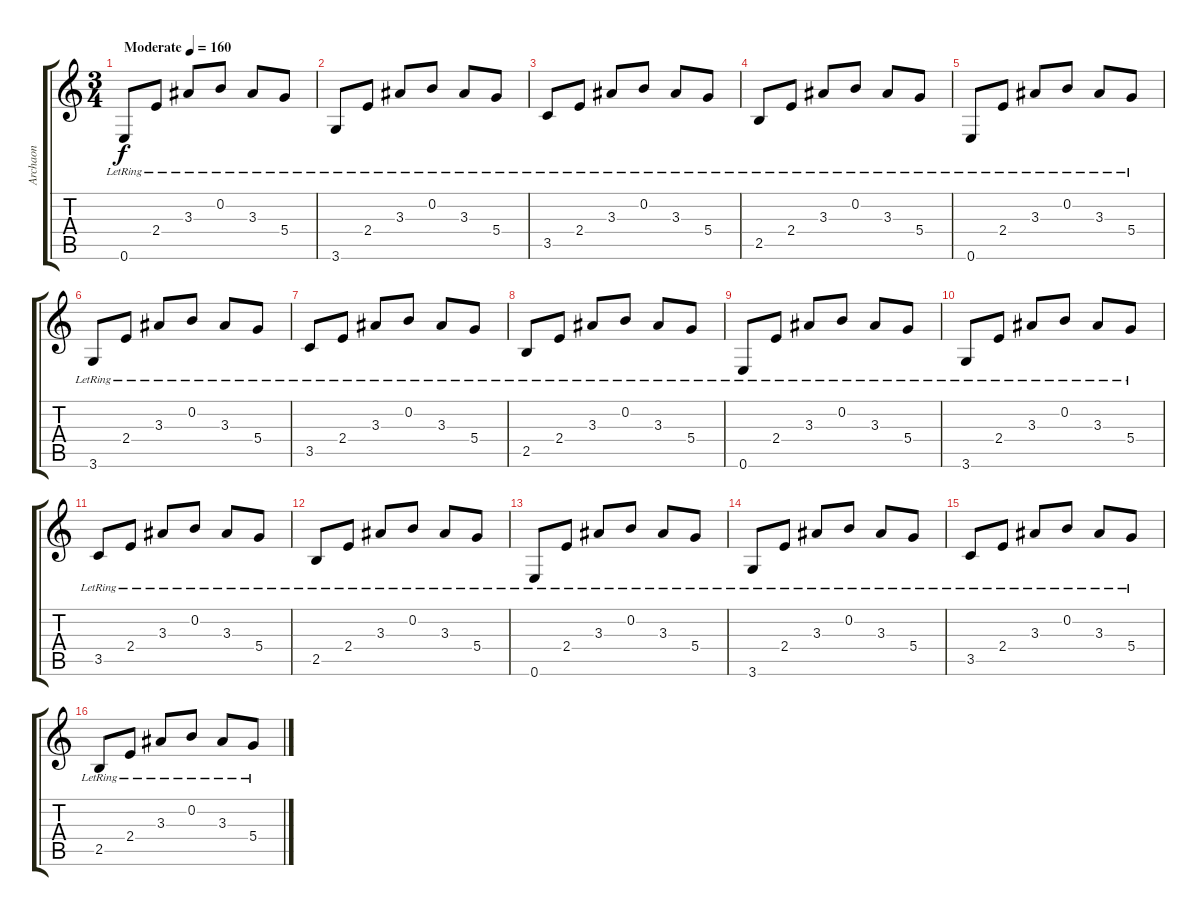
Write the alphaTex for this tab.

\track ("Archaon" "Archaon") {instrument acousticguitarsteel}
\staff {score tabs}
\tuning (E4 B3 G3 D3 A2 E2) {hide}
\ts (3 4)
\tempo (160 "Moderate")
\clef g2
\ks c
0.6{lr}.8{dy f instrument acousticguitarsteel} 2.4{lr}.8 3.3{lr}.8 0.2{lr}.8 3.3{lr}.8 5.4{lr}.8 |
3.6{lr}.8 2.4{lr}.8 3.3{lr}.8 0.2{lr}.8 3.3{lr}.8 5.4{lr}.8 |
3.5{lr}.8 2.4{lr}.8 3.3{lr}.8 0.2{lr}.8 3.3{lr}.8 5.4{lr}.8 |
2.5{lr}.8 2.4{lr}.8 3.3{lr}.8 0.2{lr}.8 3.3{lr}.8 5.4{lr}.8 |
0.6{lr}.8 2.4{lr}.8 3.3{lr}.8 0.2{lr}.8 3.3{lr}.8 5.4{lr}.8 |
3.6{lr}.8 2.4{lr}.8 3.3{lr}.8 0.2{lr}.8 3.3{lr}.8 5.4{lr}.8 |
3.5{lr}.8 2.4{lr}.8 3.3{lr}.8 0.2{lr}.8 3.3{lr}.8 5.4{lr}.8 |
2.5{lr}.8 2.4{lr}.8 3.3{lr}.8 0.2{lr}.8 3.3{lr}.8 5.4{lr}.8 |
0.6{lr}.8 2.4{lr}.8 3.3{lr}.8 0.2{lr}.8 3.3{lr}.8 5.4{lr}.8 |
3.6{lr}.8 2.4{lr}.8 3.3{lr}.8 0.2{lr}.8 3.3{lr}.8 5.4{lr}.8 |
3.5{lr}.8 2.4{lr}.8 3.3{lr}.8 0.2{lr}.8 3.3{lr}.8 5.4{lr}.8 |
2.5{lr}.8 2.4{lr}.8 3.3{lr}.8 0.2{lr}.8 3.3{lr}.8 5.4{lr}.8 |
0.6{lr}.8 2.4{lr}.8 3.3{lr}.8 0.2{lr}.8 3.3{lr}.8 5.4{lr}.8 |
3.6{lr}.8 2.4{lr}.8 3.3{lr}.8 0.2{lr}.8 3.3{lr}.8 5.4{lr}.8 |
3.5{lr}.8 2.4{lr}.8 3.3{lr}.8 0.2{lr}.8 3.3{lr}.8 5.4{lr}.8 |
2.5{lr}.8 2.4{lr}.8 3.3{lr}.8 0.2{lr}.8 3.3{lr}.8 5.4{lr}.8
